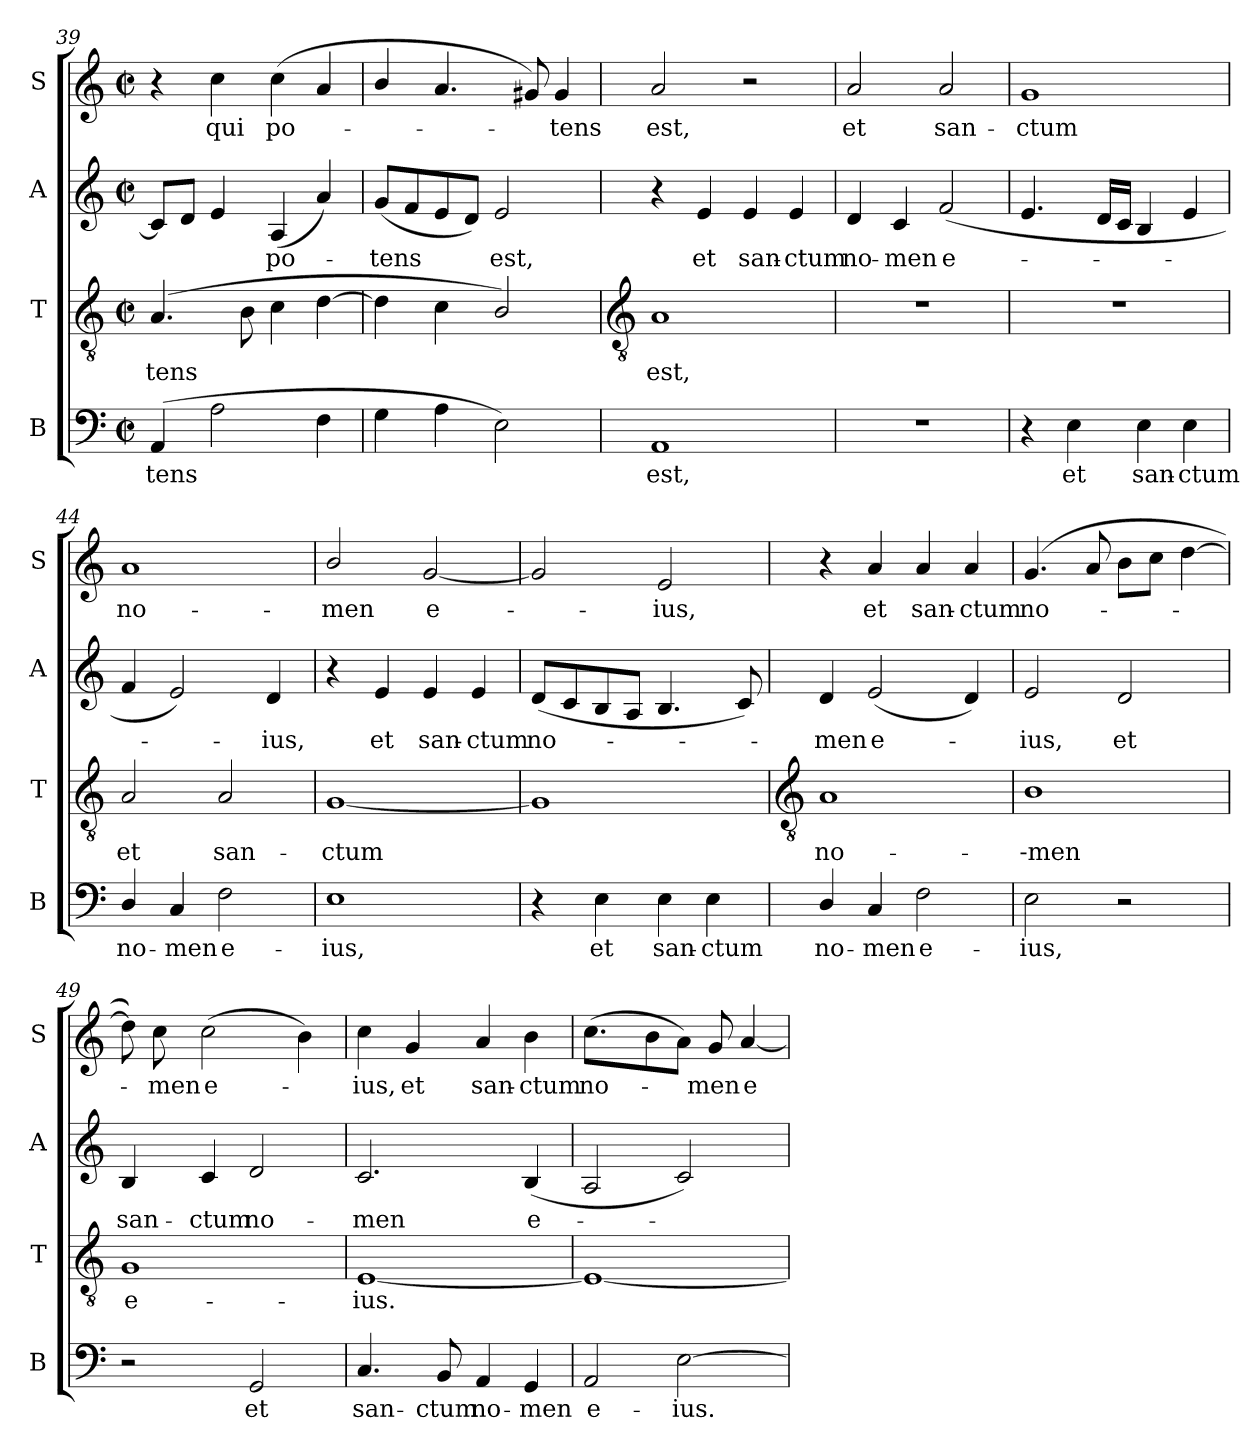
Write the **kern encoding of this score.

**kern	**text	**kern	**text	**kern	**text	**kern	**text
*part4	*part4	*part3	*part3	*part2	*part2	*part1	*part1
*staff4	*staff4	*staff3	*staff3	*staff2	*staff2	*staff1	*staff1
*I"B	*	*I"T	*	*I"A	*	*I"S	*
*I'B	*	*I'T	*	*I'A	*	*I'S	*
*clefF4	*	*clefGv2	*	*clefG2	*	*clefG2	*
*k[]	*	*k[]	*	*k[]	*	*k[]	*
*C:	*	*C:	*	*C:	*	*C:	*
*M2/2	*	*M2/2	*	*M2/2	*	*M2/2	*
*met(c|)	*	*met(c|)	*	*met(c|)	*	*met(c|)	*
=39	=39	=39	=39	=39	=39	=39	=39
!	!LO:LY:b	!	!LO:LY:b	!	!	!	!
(<4AA	tens	(>4.A	tens	8cL]	.	4r	.
.	.	.	.	8dJ	.	.	.
!	!	!	!	!	!	!	!LO:LY:b
2A	.	.	.	4e	.	4cc	qui
.	.	8B	.	.	.	.	.
!	!	!	!	!	!LO:LY:b	!	!LO:LY:b
.	.	4c	.	(4A	po-	(<4cc	po-
4F	.	[4d	.	4a)	.	4a	.
=40	=40	=40	=40	=40	=40	=40	=40
!	!	!	!	!	!LO:LY:b	!	!
4G	.	4d]	.	(<8gL	tens	4b/	.
.	.	.	.	8f	.	.	.
4A	.	4c	.	8e	.	4.a	.
.	.	.	.	8dJ)	.	.	.
!	!	!	!	!	!LO:LY:b	!	!
2E)	.	2B/)	.	2e	est,	.	.
.	.	.	.	.	.	8g#)	.
!	!	!	!	!	!	!	!LO:LY:b
.	.	.	.	.	.	4g#	tens
!!LO:LB:g=z
=41	=41	=41	=41	=41	=41	=41	=41
*	*	*clefGv2	*	*	*	*	*
!	!LO:LY:b	!	!LO:LY:b	!	!	!	!LO:LY:b
1AA	est,	1A	est,	4r	.	2a	est,
!	!	!	!	!	!LO:LY:b	!	!
.	.	.	.	4e	et	.	.
!	!	!	!	!	!LO:LY:b	!	!
.	.	.	.	4e	san-	2r	.
!	!	!	!	!	!LO:LY:b	!	!
.	.	.	.	4e	-ctum	.	.
=42	=42	=42	=42	=42	=42	=42	=42
!	!	!	!	!	!LO:LY:b	!	!LO:LY:b
1r	.	1r	.	4d	no-	2a	et
!	!	!	!	!	!LO:LY:b	!	!
.	.	.	.	4c	-men	.	.
!	!	!	!	!	!LO:LY:b	!	!LO:LY:b
.	.	.	.	(<2f	e-	2a	san-
=43	=43	=43	=43	=43	=43	=43	=43
!	!	!	!	!	!	!	!LO:LY:b
4r	.	1r	.	4.e	.	1g	-ctum
!	!LO:LY:b	!	!	!	!	!	!
4E	et	.	.	.	.	.	.
.	.	.	.	16dLL	.	.	.
.	.	.	.	16cJJ	.	.	.
!	!LO:LY:b	!	!	!	!	!	!
4E	san-	.	.	4B	.	.	.
!	!LO:LY:b	!	!	!	!	!	!
4E	-ctum	.	.	4e	.	.	.
=44	=44	=44	=44	=44	=44	=44	=44
!	!LO:LY:b	!	!LO:LY:b	!	!	!	!LO:LY:b
4D/	no-	2A	et	4f	.	1a	no-
!	!LO:LY:b	!	!	!	!	!	!
4C	-men	.	.	2e)	.	.	.
!	!LO:LY:b	!	!LO:LY:b	!	!	!	!
2F	e-	2A	san-	.	.	.	.
!	!	!	!	!	!LO:LY:b	!	!
.	.	.	.	4d	ius,	.	.
=45	=45	=45	=45	=45	=45	=45	=45
!	!LO:LY:b	!	!LO:LY:b	!	!	!	!LO:LY:b
1E	-ius,	[1G	-ctum	4r	.	2b/	-men
!	!	!	!	!	!LO:LY:b	!	!
.	.	.	.	4e	et	.	.
!	!	!	!	!	!LO:LY:b	!	!LO:LY:b
.	.	.	.	4e	san-	[2g	e-
!	!	!	!	!	!LO:LY:b	!	!
.	.	.	.	4e	-ctum	.	.
=46	=46	=46	=46	=46	=46	=46	=46
!	!	!	!	!	!LO:LY:b	!	!
4r	.	1G]	.	(<8dL	no-	2g]	.
.	.	.	.	8c	.	.	.
!	!LO:LY:b	!	!	!	!	!	!
4E	et	.	.	8B	.	.	.
.	.	.	.	8AJ	.	.	.
!	!LO:LY:b	!	!	!	!	!	!LO:LY:b
4E	san-	.	.	4.B	.	2e	ius,
!	!LO:LY:b	!	!	!	!	!	!
4E	-ctum	.	.	.	.	.	.
.	.	.	.	8c)	.	.	.
!!LO:LB:g=z
=47	=47	=47	=47	=47	=47	=47	=47
*	*	*clefGv2	*	*	*	*	*
!	!LO:LY:b	!	!LO:LY:b	!	!LO:LY:b	!	!
4D/	no-	1A	no-	4d	men	4r	.
!	!LO:LY:b	!	!	!	!LO:LY:b	!	!LO:LY:b
4C	-men	.	.	(<2e	e-	4a	et
!	!LO:LY:b	!	!	!	!	!	!LO:LY:b
2F	e-	.	.	.	.	4a	san-
!	!	!	!	!	!	!	!LO:LY:b
.	.	.	.	4d)	.	4a	-ctum
=48	=48	=48	=48	=48	=48	=48	=48
!	!LO:LY:b	!	!LO:LY:b	!	!LO:LY:b	!	!LO:LY:b
2E	-ius,	1B	--men	2e	ius,	(<4.g	no-
.	.	.	.	.	.	8a	.
!	!	!	!	!	!LO:LY:b	!	!
2r	.	.	.	2d	et	8bL	.
.	.	.	.	.	.	8ccJ	.
.	.	.	.	.	.	[4dd	.
=49	=49	=49	=49	=49	=49	=49	=49
!	!	!	!LO:LY:b	!	!LO:LY:b	!	!
2r	.	1G	e-	4B	san-	8dd])	.
!	!	!	!	!	!	!	!LO:LY:b
.	.	.	.	.	.	8cc	men
!	!	!	!	!	!LO:LY:b	!	!LO:LY:b
.	.	.	.	4c	-ctum	(>2cc	e-
!	!LO:LY:b	!	!	!	!LO:LY:b	!	!
2GG	et	.	.	2d	no-	.	.
.	.	.	.	.	.	4b)	.
=50	=50	=50	=50	=50	=50	=50	=50
!	!LO:LY:b	!	!LO:LY:b	!	!LO:LY:b	!	!LO:LY:b
4.C	san-	[1E	-ius.	2.c	-men	4cc	ius,
!	!	!	!	!	!	!	!LO:LY:b
.	.	.	.	.	.	4g	et
!	!LO:LY:b	!	!	!	!	!	!
8BB	-ctum	.	.	.	.	.	.
!	!LO:LY:b	!	!	!	!	!	!LO:LY:b
4AA	no-	.	.	.	.	4a	san-
!	!LO:LY:b	!	!	!	!LO:LY:b	!	!LO:LY:b
4GG	-men	.	.	(<4B	e-	4b	-ctum
=51	=51	=51	=51	=51	=51	=51	=51
!	!LO:LY:b	!	!	!	!	!	!LO:LY:b
2AA	e-	1E_	.	2A	.	(<4.cc	no-
.	.	.	.	.	.	8b	.
!	!LO:LY:b	!	!	!	!	!	!
[2E	-ius.	.	.	2c)	.	8aJ)	.
!	!	!	!	!	!	!	!LO:LY:b
.	.	.	.	.	.	8g	men
!	!	!	!	!	!	!	!LO:LY:b
.	.	.	.	.	.	[4a	e-
=	=	=	=	=	=	=	=
*-	*-	*-	*-	*-	*-	*-	*-
